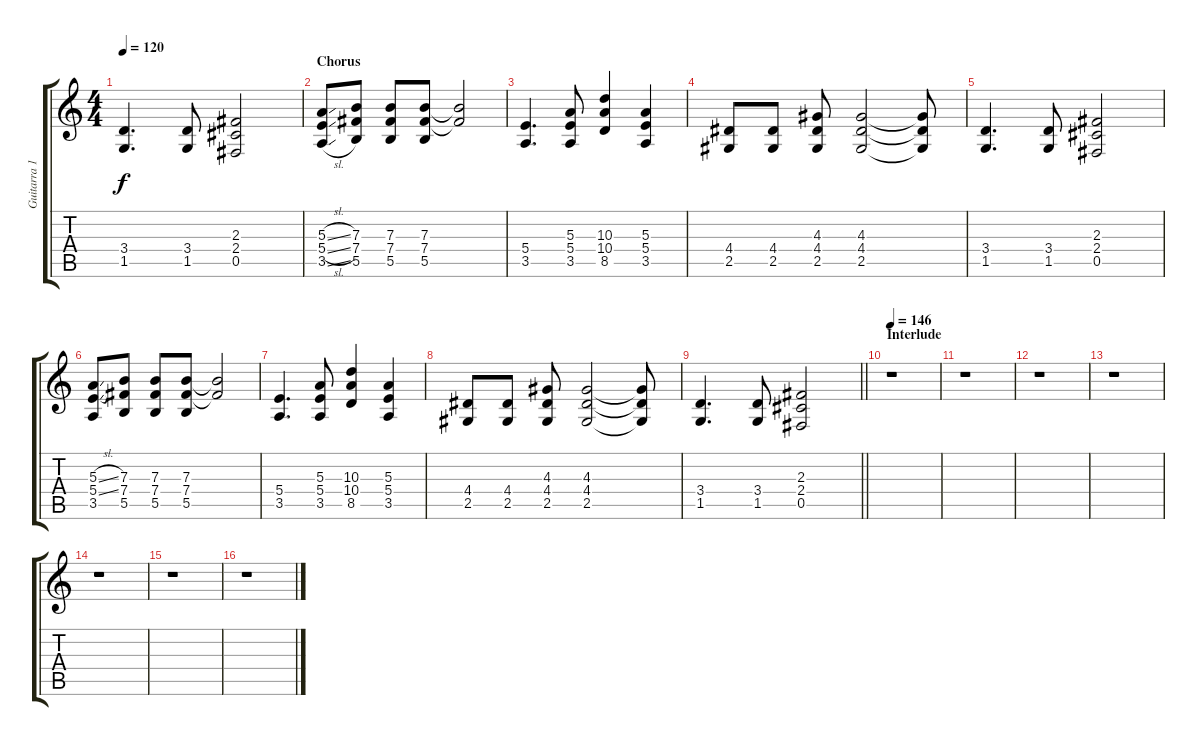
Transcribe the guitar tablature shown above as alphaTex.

\track ("Guitarra 1" "Guitarra 1") {instrument overdrivenguitar}
\staff {score tabs}
\tuning (Db4 Ab3 E3 B2 Gb2 Db2) {hide}
\ts (4 4)
\tempo 120
\clef g2
\ks c
(3.4 1.5).4{d dy f} (3.4 1.5).8 (2.3 2.4 0.5).2 |
\section ("" "Chorus")
(5.3{sl} 5.4{sl} 3.5{sl}).8 (7.3 7.4 5.5).8 (7.3 7.4 5.5).8 (7.3 7.4 5.5).8 (7.3{t} 7.4{t}).2 |
(5.4 3.5).4{d} (5.3 5.4 3.5).8 (10.3 10.4 8.5).4 (5.3 5.4 3.5).4 |
(4.4 2.5).8 (4.4 2.5).8 (4.3 4.4 2.5).8 (4.3 4.4 2.5).2 (4.3{t} 4.4{t} 2.5{t}).8 |
(3.4 1.5).4{d} (3.4 1.5).8 (2.3 2.4 0.5).2 |
(5.3{sl} 5.4{sl} 3.5).8 (7.3 7.4 5.5).8 (7.3 7.4 5.5).8 (7.3 7.4 5.5).8 (7.3{t} 7.4{t}).2 |
(5.4 3.5).4{d} (5.3 5.4 3.5).8 (10.3 10.4 8.5).4 (5.3 5.4 3.5).4 |
(4.4 2.5).8 (4.4 2.5).8 (4.3 4.4 2.5).8 (4.3 4.4 2.5).2 (4.3{t} 4.4{t} 2.5{t}).8 |
\barLineRight lightlight
(3.4 1.5).4{d} (3.4 1.5).8 (2.3 2.4 0.5).2 |
\section ("" "Interlude")
\tempo 146
r.1 |
r.1 |
r.1 |
r.1 |
r.1 |
r.1 |
r.1
